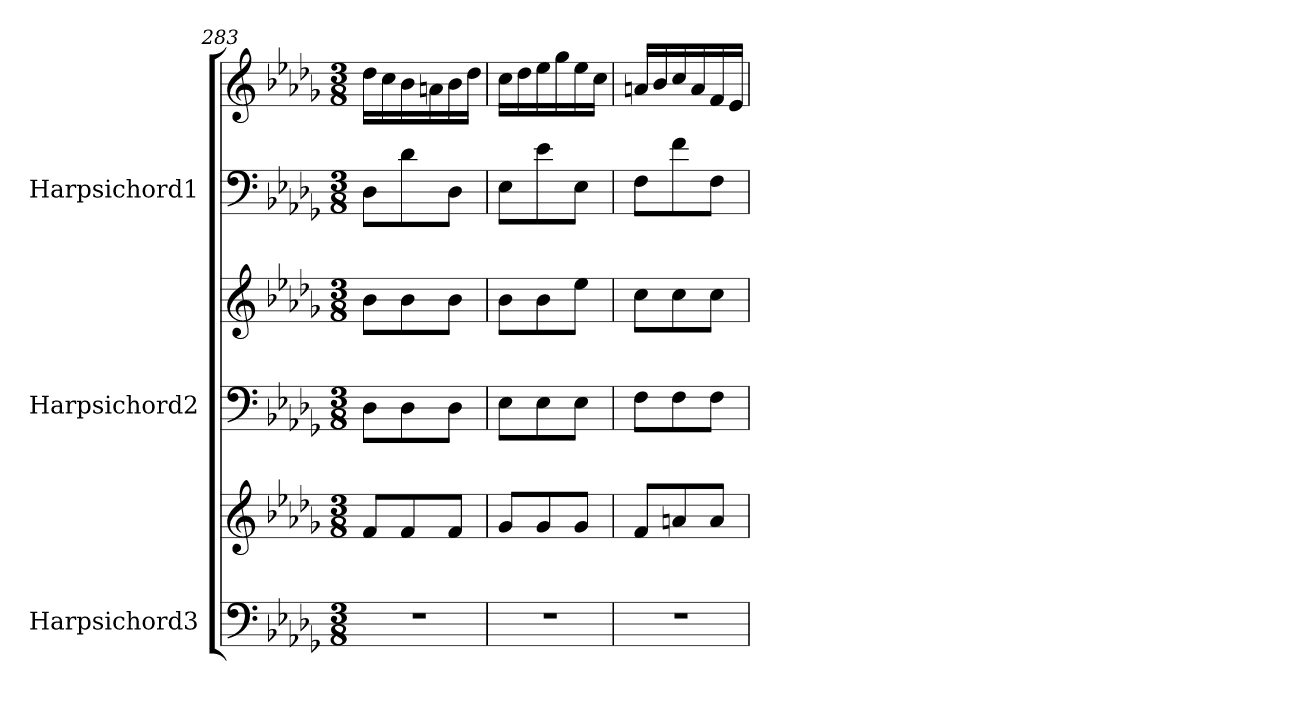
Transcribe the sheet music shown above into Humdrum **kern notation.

**kern	**kern	**kern	**kern	**kern	**kern
*part3	*part3	*part2	*part2	*part1	*part1
*staff6	*staff5	*staff4	*staff3	*staff2	*staff1
*I"Harpsichord3	*	*I"Harpsichord2	*	*I"Harpsichord1	*
*I'Hp	*	*I'Hp	*	*I'Hp	*
*clefF4	*clefG2	*clefF4	*clefG2	*clefF4	*clefG2
*k[b-e-a-d-g-]	*k[b-e-a-d-g-]	*k[b-e-a-d-g-]	*k[b-e-a-d-g-]	*k[b-e-a-d-g-]	*k[b-e-a-d-g-]
*M3/8	*M3/8	*M3/8	*M3/8	*M3/8	*M3/8
=283	=283	=283	=283	=283	=283
4.r	8f/L	8D-\L	8b-\L	8D-\L	16dd-\LL
.	.	.	.	.	16cc\
.	8f/	8D-\	8b-\	8d-\	16b-\
.	.	.	.	.	16an\
.	8f/J	8D-\J	8b-\J	8D-\J	16b-\
.	.	.	.	.	16dd-\JJ
=284	=284	=284	=284	=284	=284
4.r	8g-/L	8E-\L	8b-\L	8E-\L	16cc\LL
.	.	.	.	.	16dd-\
.	8g-/	8E-\	8b-\	8e-\	16ee-\
.	.	.	.	.	16gg-\
.	8g-/J	8E-\J	8ee-\J	8E-\J	16ee-\
.	.	.	.	.	16cc\JJ
=285	=285	=285	=285	=285	=285
4.r	8f/L	8F\L	8cc\L	8F\L	16an/LL
.	.	.	.	.	16b-/
.	8an/	8F\	8cc\	8f\	16cc/
.	.	.	.	.	16a/
.	8a/J	8F\J	8cc\J	8F\J	16f/
.	.	.	.	.	16e-/JJ
=	=	=	=	=	=
*-	*-	*-	*-	*-	*-
